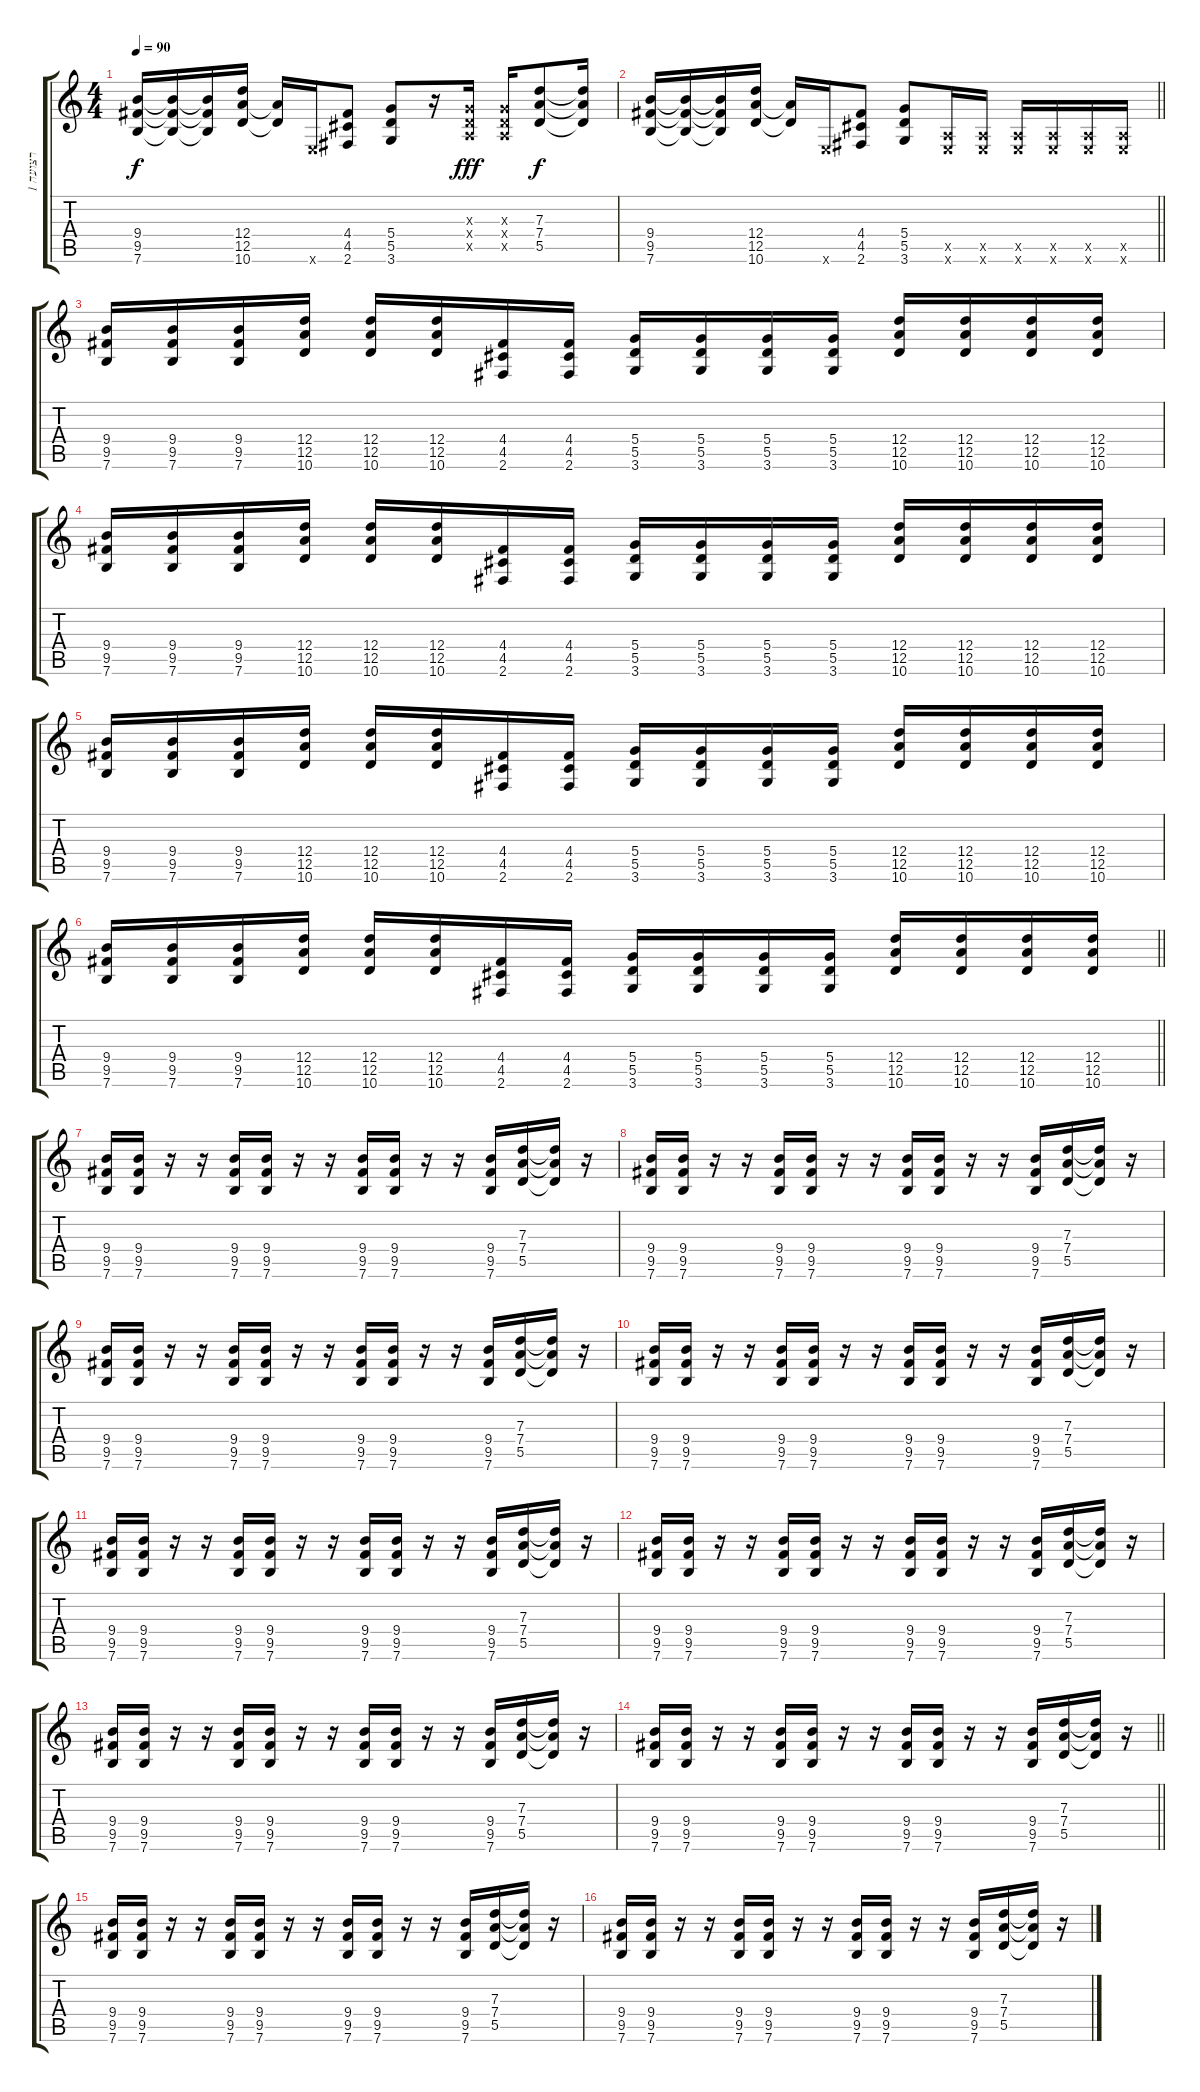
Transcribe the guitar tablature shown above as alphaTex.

\track ("רצועה 1" "רצועה 1") {instrument distortionguitar}
\staff {score tabs}
\tuning (E4 B3 G3 D3 A2 E2) {hide}
\ts (4 4)
\tempo 90
\clef g2
\ks c
(9.4 9.5 7.6).16{dy f} (9.4{t} 9.5{t} 7.6{t}).16 (9.4{t} 9.5{t} 7.6{t}).16 (12.4 12.5 10.6).16 (12.5{t} 10.6{t}).16 0.6{x}.16 (4.4 4.5 2.6).8 (5.4 5.5 3.6).8 r.16 (0.3{x} 0.4{x} 0.5{x}).16{dy fff} (0.3{x} 0.4{x} 0.5{x}).16 (7.3 7.4 5.5).8{dy f} (7.3{t} 7.4{t} 5.5{t}).16 |
\barLineRight lightlight
(9.4 9.5 7.6).16{volume 13 balance 8} (9.4{t} 9.5{t} 7.6{t}).16 (9.4{t} 9.5{t} 7.6{t}).16 (12.4 12.5 10.6).16 (12.5{t} 10.6{t}).16 0.6{x}.16 (4.4 4.5 2.6).8 (5.4 5.5 3.6).8 (0.5{x} 0.6{x}).16 (0.5{x} 0.6{x}).16 (0.5{x} 0.6{x}).16 (0.5{x} 0.6{x}).16 (0.5{x} 0.6{x}).16 (0.5{x} 0.6{x}).16 |
(9.4 9.5 7.6).16 (9.4 9.5 7.6).16 (9.4 9.5 7.6).16 (12.4 12.5 10.6).16 (12.4 12.5 10.6).16 (12.4 12.5 10.6).16 (4.4 4.5 2.6).16 (4.4 4.5 2.6).16 (5.4 5.5 3.6).16 (5.4 5.5 3.6).16 (5.4 5.5 3.6).16 (5.4 5.5 3.6).16 (12.4 12.5 10.6).16 (12.4 12.5 10.6).16 (12.4 12.5 10.6).16 (12.4 12.5 10.6).16 |
(9.4 9.5 7.6).16 (9.4 9.5 7.6).16 (9.4 9.5 7.6).16 (12.4 12.5 10.6).16 (12.4 12.5 10.6).16 (12.4 12.5 10.6).16 (4.4 4.5 2.6).16 (4.4 4.5 2.6).16 (5.4 5.5 3.6).16 (5.4 5.5 3.6).16 (5.4 5.5 3.6).16 (5.4 5.5 3.6).16 (12.4 12.5 10.6).16 (12.4 12.5 10.6).16 (12.4 12.5 10.6).16 (12.4 12.5 10.6).16 |
(9.4 9.5 7.6).16 (9.4 9.5 7.6).16 (9.4 9.5 7.6).16 (12.4 12.5 10.6).16 (12.4 12.5 10.6).16 (12.4 12.5 10.6).16 (4.4 4.5 2.6).16 (4.4 4.5 2.6).16 (5.4 5.5 3.6).16 (5.4 5.5 3.6).16 (5.4 5.5 3.6).16 (5.4 5.5 3.6).16 (12.4 12.5 10.6).16 (12.4 12.5 10.6).16 (12.4 12.5 10.6).16 (12.4 12.5 10.6).16 |
\barLineRight lightlight
(9.4 9.5 7.6).16 (9.4 9.5 7.6).16 (9.4 9.5 7.6).16 (12.4 12.5 10.6).16 (12.4 12.5 10.6).16 (12.4 12.5 10.6).16 (4.4 4.5 2.6).16 (4.4 4.5 2.6).16 (5.4 5.5 3.6).16 (5.4 5.5 3.6).16 (5.4 5.5 3.6).16 (5.4 5.5 3.6).16 (12.4 12.5 10.6).16 (12.4 12.5 10.6).16 (12.4 12.5 10.6).16 (12.4 12.5 10.6).16 |
(9.4 9.5 7.6).16 (9.4 9.5 7.6).16 r.16 r.16 (9.4 9.5 7.6).16 (9.4 9.5 7.6).16 r.16 r.16 (9.4 9.5 7.6).16 (9.4 9.5 7.6).16 r.16 r.16 (9.4 9.5 7.6).16 (7.3 7.4 5.5).16 (7.3{t} 7.4{t} 5.5{t}).16 r.16 |
(9.4 9.5 7.6).16 (9.4 9.5 7.6).16 r.16 r.16 (9.4 9.5 7.6).16 (9.4 9.5 7.6).16 r.16 r.16 (9.4 9.5 7.6).16 (9.4 9.5 7.6).16 r.16 r.16 (9.4 9.5 7.6).16 (7.3 7.4 5.5).16 (7.3{t} 7.4{t} 5.5{t}).16 r.16 |
(9.4 9.5 7.6).16 (9.4 9.5 7.6).16 r.16 r.16 (9.4 9.5 7.6).16 (9.4 9.5 7.6).16 r.16 r.16 (9.4 9.5 7.6).16 (9.4 9.5 7.6).16 r.16 r.16 (9.4 9.5 7.6).16 (7.3 7.4 5.5).16 (7.3{t} 7.4{t} 5.5{t}).16 r.16 |
(9.4 9.5 7.6).16 (9.4 9.5 7.6).16 r.16 r.16 (9.4 9.5 7.6).16 (9.4 9.5 7.6).16 r.16 r.16 (9.4 9.5 7.6).16 (9.4 9.5 7.6).16 r.16 r.16 (9.4 9.5 7.6).16 (7.3 7.4 5.5).16 (7.3{t} 7.4{t} 5.5{t}).16 r.16 |
(9.4 9.5 7.6).16 (9.4 9.5 7.6).16 r.16 r.16 (9.4 9.5 7.6).16 (9.4 9.5 7.6).16 r.16 r.16 (9.4 9.5 7.6).16 (9.4 9.5 7.6).16 r.16 r.16 (9.4 9.5 7.6).16 (7.3 7.4 5.5).16 (7.3{t} 7.4{t} 5.5{t}).16 r.16 |
(9.4 9.5 7.6).16 (9.4 9.5 7.6).16 r.16 r.16 (9.4 9.5 7.6).16 (9.4 9.5 7.6).16 r.16 r.16 (9.4 9.5 7.6).16 (9.4 9.5 7.6).16 r.16 r.16 (9.4 9.5 7.6).16 (7.3 7.4 5.5).16 (7.3{t} 7.4{t} 5.5{t}).16 r.16 |
(9.4 9.5 7.6).16 (9.4 9.5 7.6).16 r.16 r.16 (9.4 9.5 7.6).16 (9.4 9.5 7.6).16 r.16 r.16 (9.4 9.5 7.6).16 (9.4 9.5 7.6).16 r.16 r.16 (9.4 9.5 7.6).16 (7.3 7.4 5.5).16 (7.3{t} 7.4{t} 5.5{t}).16 r.16 |
\barLineRight lightlight
(9.4 9.5 7.6).16 (9.4 9.5 7.6).16 r.16 r.16 (9.4 9.5 7.6).16 (9.4 9.5 7.6).16 r.16 r.16 (9.4 9.5 7.6).16 (9.4 9.5 7.6).16 r.16 r.16 (9.4 9.5 7.6).16 (7.3 7.4 5.5).16 (7.3{t} 7.4{t} 5.5{t}).16 r.16 |
(9.4 9.5 7.6).16 (9.4 9.5 7.6).16 r.16 r.16 (9.4 9.5 7.6).16 (9.4 9.5 7.6).16 r.16 r.16 (9.4 9.5 7.6).16 (9.4 9.5 7.6).16 r.16 r.16 (9.4 9.5 7.6).16 (7.3 7.4 5.5).16 (7.3{t} 7.4{t} 5.5{t}).16 r.16 |
(9.4 9.5 7.6).16 (9.4 9.5 7.6).16 r.16 r.16 (9.4 9.5 7.6).16 (9.4 9.5 7.6).16 r.16 r.16 (9.4 9.5 7.6).16 (9.4 9.5 7.6).16 r.16 r.16 (9.4 9.5 7.6).16 (7.3 7.4 5.5).16 (7.3{t} 7.4{t} 5.5{t}).16 r.16
